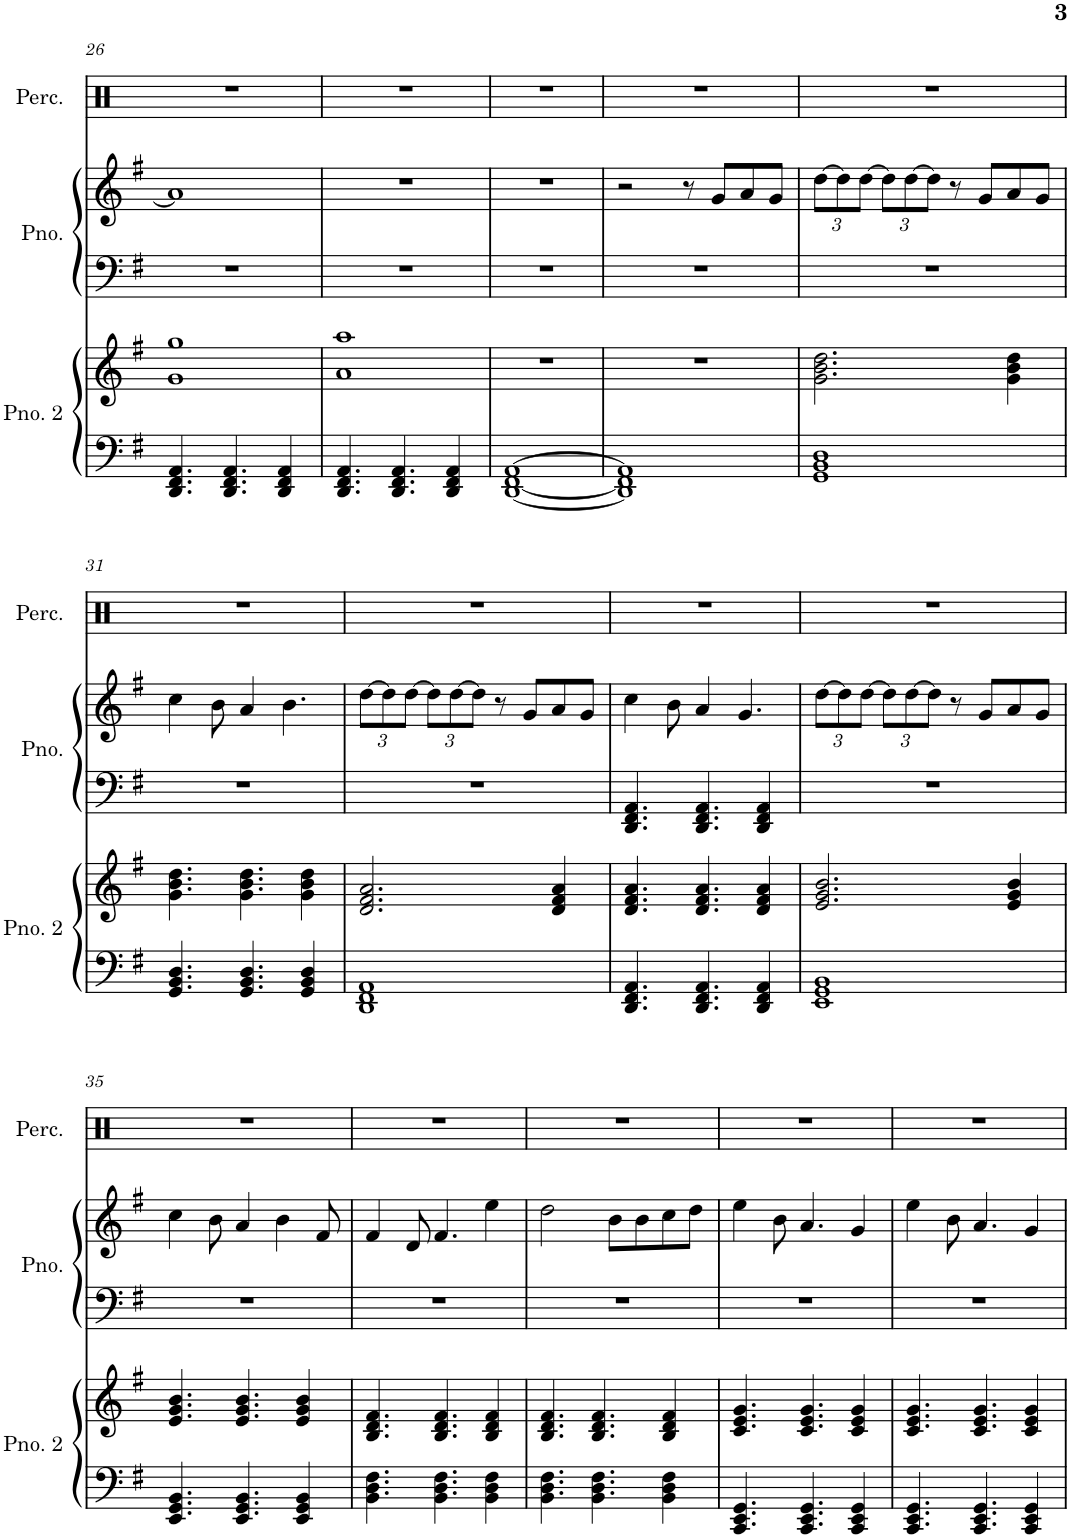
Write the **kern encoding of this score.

**kern	**kern	**kern	**kern	**kern
*part3	*part3	*part2	*part2	*part1
*staff5	*staff4	*staff3	*staff2	*staff1
*I"鋼琴 2	*	*I"鋼琴	*	*I"敲擊樂譜號
!!LO:PB:g=z
*clefF4	*clefG2	*clefF4	*clefG2	*clefX
*k[f#]	*k[f#]	*k[f#]	*k[f#]	*k[]
*M4/4	*M4/4	*M4/4	*M4/4	*M4/4
=26	=26	=26	=26	=26
4.DD/ 4.FF#/ 4.AA/	1g 1gg	1r	1a]	1r
4.DD/ 4.FF#/ 4.AA/	.	.	.	.
4DD/ 4FF#/ 4AA/	.	.	.	.
=27	=27	=27	=27	=27
4.DD/ 4.FF#/ 4.AA/	1a 1aa	1r	1r	1r
4.DD/ 4.FF#/ 4.AA/	.	.	.	.
4DD/ 4FF#/ 4AA/	.	.	.	.
=28	=28	=28	=28	=28
[1DD [1FF# [1AA	1r	1r	1r	1r
=29	=29	=29	=29	=29
1DD] 1FF#] 1AA]	1r	1r	2r	1r
.	.	.	8r	.
.	.	.	8g/L	.
.	.	.	8a/	.
.	.	.	8g/J	.
=30	=30	=30	=30	=30
1GG 1BB 1D	2.g\ 2.b\ 2.dd\	1r	[4dd\	1r
.	.	.	4dd\]	.
.	.	.	8r	.
.	.	.	8g/L	.
.	4g\ 4b\ 4dd\	.	8a/	.
.	.	.	8g/J	.
!!LO:LB:g=z
=31	=31	=31	=31	=31
4.GG/ 4.BB/ 4.D/	4.g\ 4.b\ 4.dd\	1r	4cc\	1r
.	.	.	8b\	.
4.GG/ 4.BB/ 4.D/	4.g\ 4.b\ 4.dd\	.	4a/	.
.	.	.	4.b\	.
4GG/ 4BB/ 4D/	4g\ 4b\ 4dd\	.	.	.
=32	=32	=32	=32	=32
1DD 1FF# 1AA	2.d/ 2.f#/ 2.a/	1r	[4dd\	1r
.	.	.	4dd\]	.
.	.	.	8r	.
.	.	.	8g/L	.
.	4d/ 4f#/ 4a/	.	8a/	.
.	.	.	8g/J	.
=33	=33	=33	=33	=33
4.DD/ 4.FF#/ 4.AA/	4.d/ 4.f#/ 4.a/	4.DD/ 4.FF#/ 4.AA/	4cc\	1r
.	.	.	8b\	.
4.DD/ 4.FF#/ 4.AA/	4.d/ 4.f#/ 4.a/	4.DD/ 4.FF#/ 4.AA/	4a/	.
.	.	.	4.g/	.
4DD/ 4FF#/ 4AA/	4d/ 4f#/ 4a/	4DD/ 4FF#/ 4AA/	.	.
=34	=34	=34	=34	=34
1EE 1GG 1BB	2.e/ 2.g/ 2.b/	1r	[4dd\	1r
.	.	.	4dd\]	.
.	.	.	8r	.
.	.	.	8g/L	.
.	4e/ 4g/ 4b/	.	8a/	.
.	.	.	8g/J	.
!!LO:LB:g=z
=35	=35	=35	=35	=35
4.EE/ 4.GG/ 4.BB/	4.e/ 4.g/ 4.b/	1r	4cc\	1r
.	.	.	8b\	.
4.EE/ 4.GG/ 4.BB/	4.e/ 4.g/ 4.b/	.	4a/	.
.	.	.	4b\	.
4EE/ 4GG/ 4BB/	4e/ 4g/ 4b/	.	.	.
.	.	.	8f#/	.
=36	=36	=36	=36	=36
4.BB\ 4.D\ 4.F#\	4.B/ 4.d/ 4.f#/	1r	4f#/	1r
.	.	.	8d/	.
4.BB\ 4.D\ 4.F#\	4.B/ 4.d/ 4.f#/	.	4.f#/	.
4BB\ 4D\ 4F#\	4B/ 4d/ 4f#/	.	4ee\	.
=37	=37	=37	=37	=37
4.BB\ 4.D\ 4.F#\	4.B/ 4.d/ 4.f#/	1r	2dd\	1r
4.BB\ 4.D\ 4.F#\	4.B/ 4.d/ 4.f#/	.	.	.
.	.	.	8b\L	.
.	.	.	8b\	.
4BB\ 4D\ 4F#\	4B/ 4d/ 4f#/	.	8cc\	.
.	.	.	8dd\J	.
=38	=38	=38	=38	=38
4.CC/ 4.EE/ 4.GG/	4.c/ 4.e/ 4.g/	1r	4ee\	1r
.	.	.	8b\	.
4.CC/ 4.EE/ 4.GG/	4.c/ 4.e/ 4.g/	.	4.a/	.
4CC/ 4EE/ 4GG/	4c/ 4e/ 4g/	.	4g/	.
=39	=39	=39	=39	=39
4.CC/ 4.EE/ 4.GG/	4.c/ 4.e/ 4.g/	1r	4ee\	1r
.	.	.	8b\	.
4.CC/ 4.EE/ 4.GG/	4.c/ 4.e/ 4.g/	.	4.a/	.
4CC/ 4EE/ 4GG/	4c/ 4e/ 4g/	.	4g/	.
=	=	=	=	=
*-	*-	*-	*-	*-
